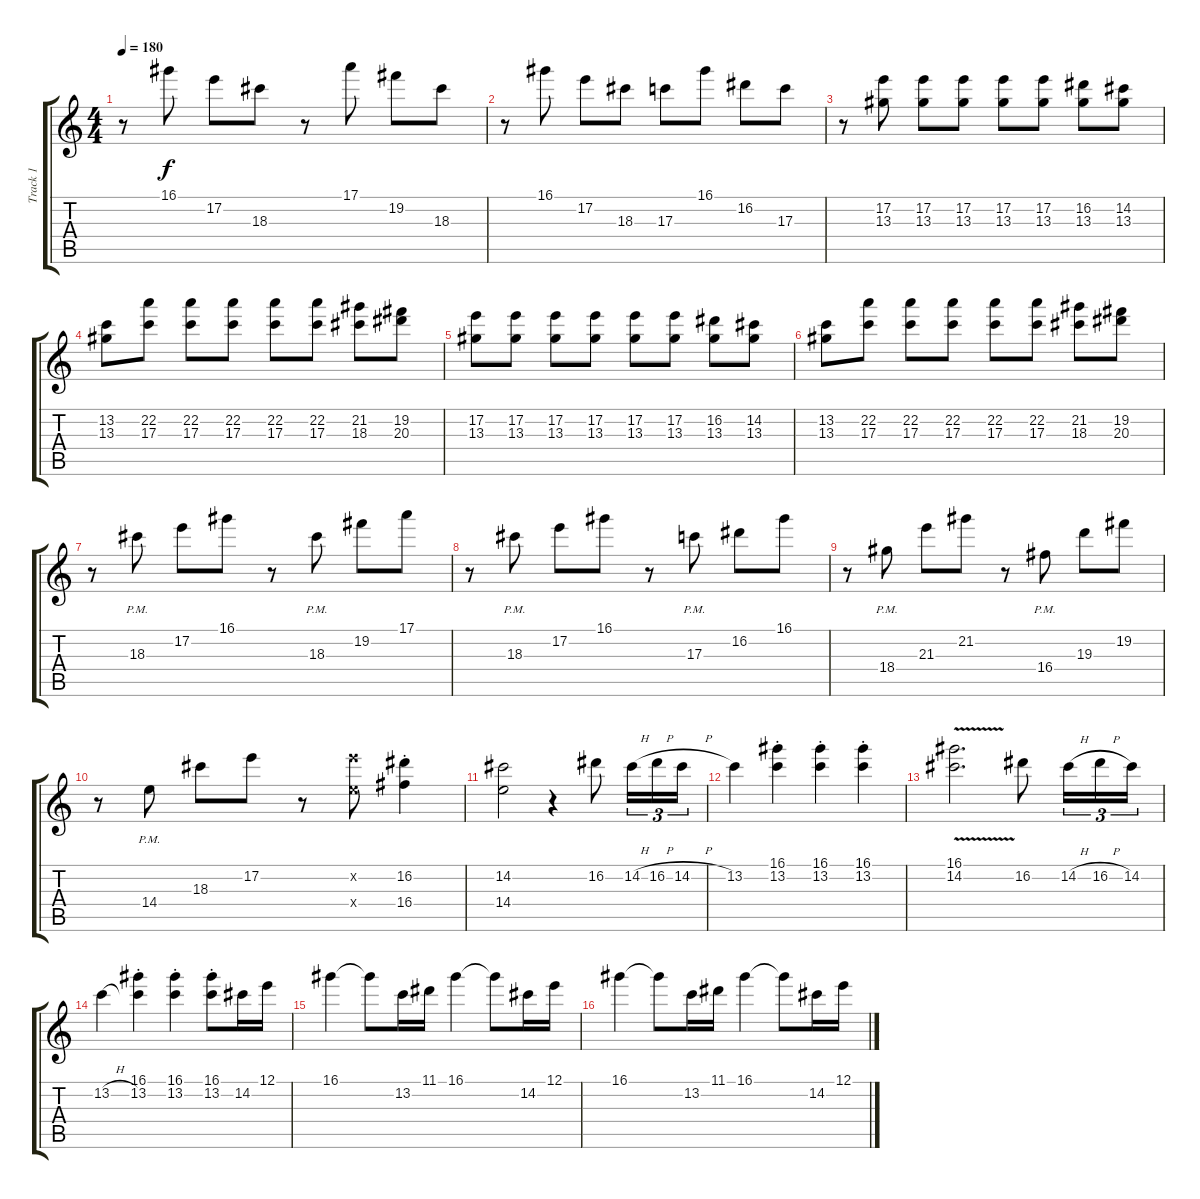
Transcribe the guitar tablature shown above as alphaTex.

\track ("Track 1" "Track 1") {instrument distortionguitar}
\staff {score tabs}
\tuning (E4 B3 G3 D3 A2 E2) {hide}
\ts (4 4)
\tempo 180
\clef g2
\ks c
r.8{dy f} 16.1.8 17.2.8 18.3.8 r.8 17.1.8 19.2.8 18.3.8 |
r.8 16.1.8 17.2.8 18.3.8 17.3.8 16.1.8 16.2.8 17.3.8 |
r.8 (17.2 13.3).8 (17.2 13.3).8 (17.2 13.3).8 (17.2 13.3).8 (17.2 13.3).8 (16.2 13.3).8 (14.2 13.3).8 |
(13.2 13.3).8 (22.2 17.3).8 (22.2 17.3).8 (22.2 17.3).8 (22.2 17.3).8 (22.2 17.3).8 (21.2 18.3).8 (19.2 20.3).8 |
(17.2 13.3).8 (17.2 13.3).8 (17.2 13.3).8 (17.2 13.3).8 (17.2 13.3).8 (17.2 13.3).8 (16.2 13.3).8 (14.2 13.3).8 |
(13.2 13.3).8 (22.2 17.3).8 (22.2 17.3).8 (22.2 17.3).8 (22.2 17.3).8 (22.2 17.3).8 (21.2 18.3).8 (19.2 20.3).8 |
r.8 18.3{pm}.8 17.2.8 16.1.8 r.8 18.3{pm}.8 19.2.8 17.1.8 |
r.8 18.3{pm}.8 17.2.8 16.1.8 r.8 17.3{pm}.8 16.2.8 16.1.8 |
r.8 18.4{pm}.8 21.3.8 21.2.8 r.8 16.4{pm}.8 19.3.8 19.2.8 |
r.8 14.4{pm}.8 18.3.8 17.2.8 r.8 (17.2{x} 14.4{x}).8 (16.2{st} 16.4{st}).4 |
(14.2 14.4).2 r.4 16.2.8 14.2{h}.16{tu (3 2)} 16.2{h}.16{tu (3 2)} 14.2{h}.16{tu (3 2)} |
13.2.4 (16.1{st} 13.2{st}).4 (16.1{st} 13.2{st}).4 (16.1{st} 13.2{st}).4 |
(16.1{v} 14.2{v}).2{d} 16.2.8 14.2{h}.16{tu (3 2)} 16.2{h}.16{tu (3 2)} 14.2.16{tu (3 2)} |
13.2{h}.4 (16.1{st} 13.2{st}).4 (16.1{st} 13.2{st}).4 (16.1{st} 13.2{st}).8 14.2.16 12.1.16 |
16.1.4 16.1{t}.8 13.2.16 11.1.16 16.1.4 16.1{t}.8 14.2.16 12.1.16 |
16.1.4 16.1{t}.8 13.2.16 11.1.16 16.1.4 16.1{t}.8 14.2.16 12.1.16
